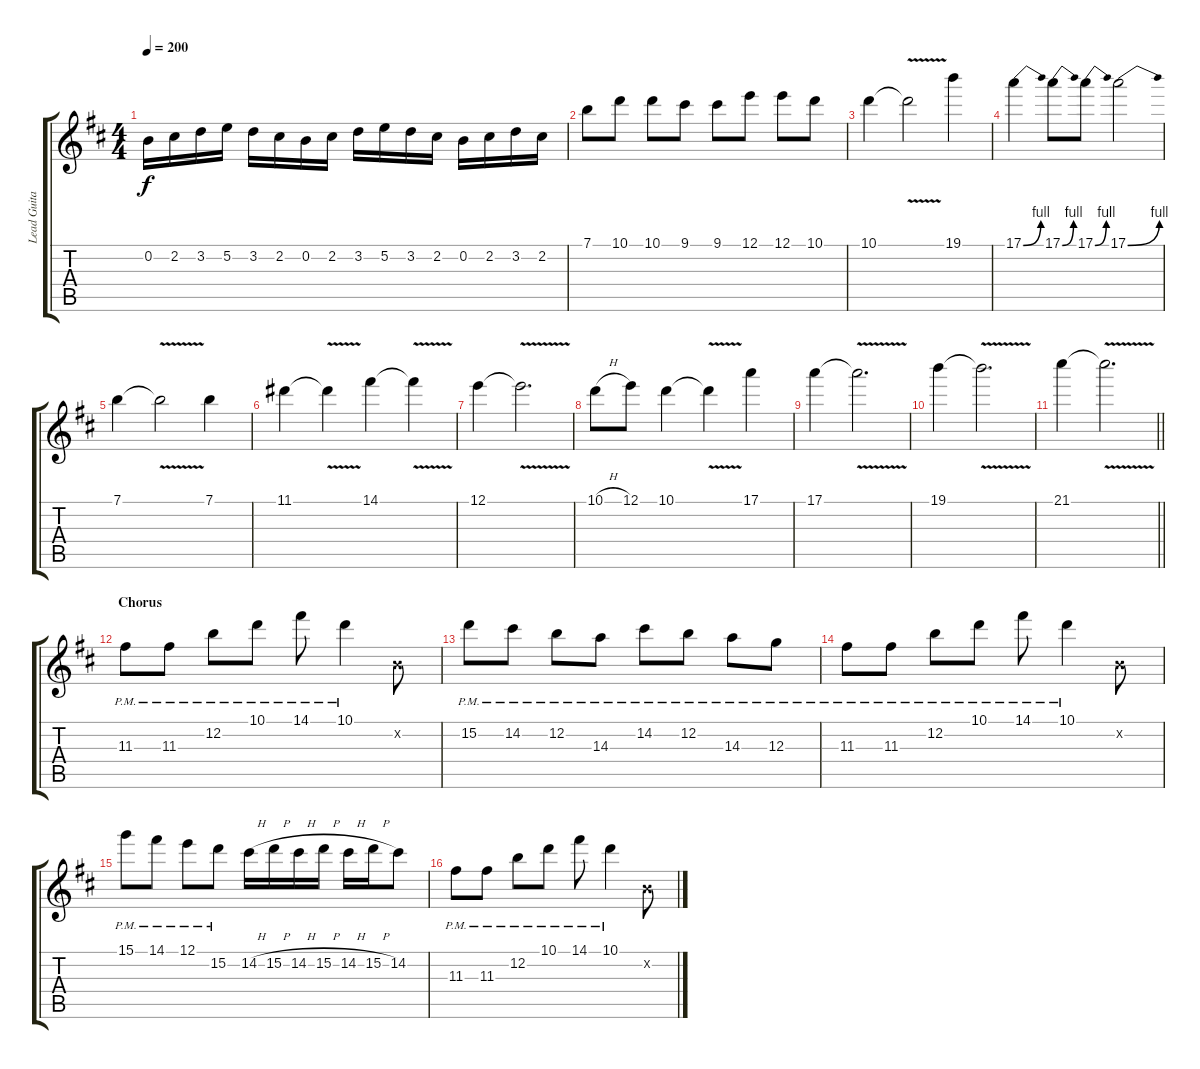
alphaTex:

\track ("Lead Guitar 2" "Lead Guita") {instrument distortionguitar}
\staff {score tabs}
\tuning (E4 B3 G3 D3 A2 E2) {hide}
\ts (4 4)
\tempo 200
\clef g2
\ks bminor
0.2.16{dy f} 2.2.16 3.2.16 5.2.16 3.2.16 2.2.16 0.2.16 2.2.16 3.2.16 5.2.16 3.2.16 2.2.16 0.2.16 2.2.16 3.2.16 2.2.16 |
7.1.8 10.1.8 10.1.8 9.1.8 9.1.8 12.1.8 12.1.8 10.1.8 |
10.1.4 10.1{v t}.2 19.1.4 |
17.1{be (bend 0 0 60 4)}.4 17.1{be (bend 0 0 60 4)}.8 17.1{be (bend 0 0 60 4)}.8 17.1{be (bend 0 0 60 4)}.2 |
7.1.4 7.1{v t}.2 7.1.4 |
11.1.4 11.1{v t}.4 14.1.4 14.1{v t}.4 |
12.1.4 12.1{v t}.2{d} |
10.1{h}.8 12.1.8 10.1.4 10.1{v t}.4 17.1.4 |
17.1.4 17.1{v t}.2{d} |
19.1.4 19.1{v t}.2{d} |
\barLineRight lightlight
21.1.4 21.1{v t}.2{d} |
\section ("" "Chorus")
11.3{pm}.8 11.3{pm}.8 12.2{pm}.8 10.1{pm}.8 14.1{pm}.8 10.1{pm}.4 0.2{x}.8 |
15.2{pm}.8 14.2{pm}.8 12.2{pm}.8 14.3{pm}.8 14.2{pm}.8 12.2{pm}.8 14.3{pm}.8 12.3{pm}.8 |
11.3{pm}.8 11.3{pm}.8 12.2{pm}.8 10.1{pm}.8 14.1{pm}.8 10.1{pm}.4 0.2{x}.8 |
15.1{pm}.8 14.1{pm}.8 12.1{pm}.8 15.2{pm}.8 14.2{h}.16 15.2{h}.16 14.2{h}.16 15.2{h}.16 14.2{h}.16 15.2{h}.16 14.2.8 |
11.3{pm}.8 11.3{pm}.8 12.2{pm}.8 10.1{pm}.8 14.1{pm}.8 10.1{pm}.4 0.2{x}.8
